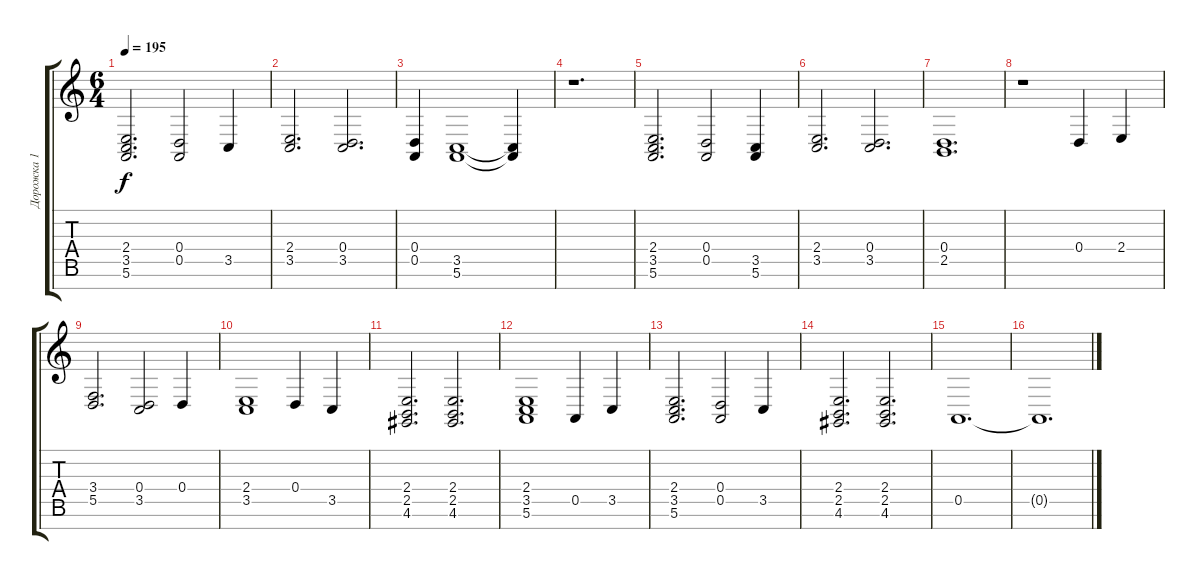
\track ("Дорожка 1" "Дорожка 1") {instrument acousticgrandpiano}
\staff {score tabs}
\tuning (E4 B3 G3 D3 A2 E2 B1) {hide}
\ts (6 4)
\tempo 195
\clef g2
\ks c
(2.4 3.5 5.6).2{d dy f} (0.4 0.5).2 3.5.4 |
(2.4 3.5).2{d} (0.4 3.5).2{d} |
(0.4 0.5).4 (3.5 5.6).1 (3.5{t} 5.6{t}).4 |
r.1{d} |
(2.4 3.5 5.6).2{d} (0.4 0.5).2 (3.5 5.6).4 |
(2.4 3.5).2{d} (0.4 3.5).2{d} |
(0.4 2.5).1{d} |
r.1 0.4.4 2.4.4 |
(3.4 5.5).2{d} (0.4 3.5).2 0.4.4 |
(2.4 3.5).1 0.4.4 3.5.4 |
(2.4 2.5 4.6).2{d} (2.4 2.5 4.6).2{d} |
(2.4 3.5 5.6).1 0.5.4 3.5.4 |
(2.4 3.5 5.6).2{d} (0.4 0.5).2 3.5.4 |
(2.4 2.5 4.6).2{d} (2.4 2.5 4.6).2{d} |
0.5.1{d} |
0.5{t}.1{d}
